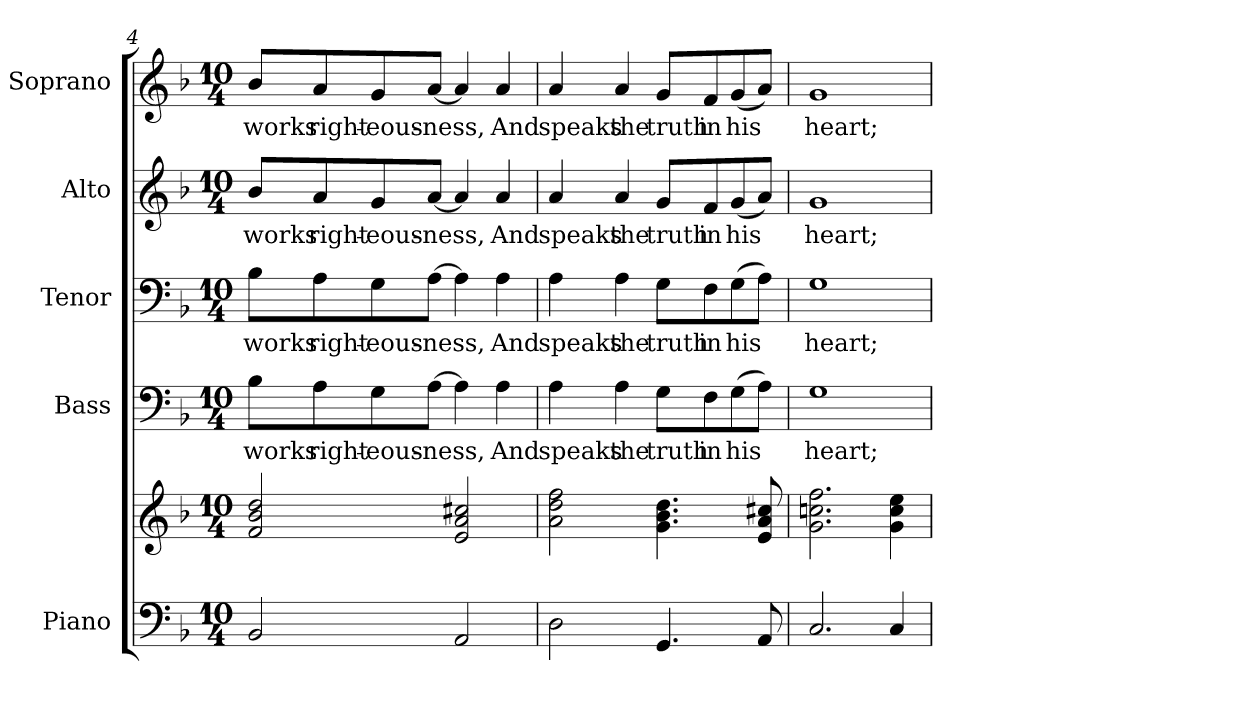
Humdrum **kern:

**kern	**kern	**kern	**text	**kern	**text	**kern	**text	**kern	**text
*part5	*part5	*part4	*part4	*part3	*part3	*part2	*part2	*part1	*part1
*staff6	*staff5	*staff4	*staff4	*staff3	*staff3	*staff2	*staff2	*staff1	*staff1
*I"Piano	*	*I"Bass	*	*I"Tenor	*	*I"Alto	*	*I"Soprano	*
*I'Pno.	*	*I'B.	*	*I'T.	*	*I'A.	*	*I'S.	*
*clefF4	*clefG2	*clefF4	*	*clefF4	*	*clefG2	*	*clefG2	*
*k[b-]	*k[b-]	*k[b-]	*	*k[b-]	*	*k[b-]	*	*k[b-]	*
*d:	*d:	*d:	*	*d:	*	*d:	*	*d:	*
*M10/4	*M10/4	*M10/4	*	*M10/4	*	*M10/4	*	*M10/4	*
=4	=4	=4	=4	=4	=4	=4	=4	=4	=4
!	!	!	!LO:LY:b:color=#000000	!	!	!	!	!	!
!	!	!	!	!	!LO:LY:b:color=#000000	!	!	!	!
!	!	!	!	!	!	!	!LO:LY:b:color=#000000	!	!
!	!	!	!	!	!	!	!	!	!LO:LY:b:color=#000000
2BB-i/	2fi/ 2b-i 2ddi	8B-i\L	works	8B-i\L	works	8b-i/L	works	8b-i/L	works
!	!	!	!LO:LY:b:color=#000000	!	!	!	!	!	!
!	!	!	!	!	!LO:LY:b:color=#000000	!	!	!	!
!	!	!	!	!	!	!	!LO:LY:b:color=#000000	!	!
!	!	!	!	!	!	!	!	!	!LO:LY:b:color=#000000
.	.	8Ai\	right-	8Ai\	right-	8ai/	right-	8ai/	right-
!	!	!	!LO:LY:b:color=#000000	!	!	!	!	!	!
!	!	!	!	!	!LO:LY:b:color=#000000	!	!	!	!
!	!	!	!	!	!	!	!LO:LY:b:color=#000000	!	!
!	!	!	!	!	!	!	!	!	!LO:LY:b:color=#000000
.	.	8Gi\	-eous-	8Gi\	-eous-	8gi/	-eous-	8gi/	-eous-
!	!	!	!LO:LY:b:color=#000000	!	!	!	!	!	!
!	!	!	!	!	!LO:LY:b:color=#000000	!	!	!	!
!	!	!	!	!	!	!	!LO:LY:b:color=#000000	!	!
!	!	!	!	!	!	!	!	!	!LO:LY:b:color=#000000
.	.	[>8Ai\J	-ness,	[>8Ai\J	-ness,	[<8ai/J	-ness,	[<8ai/J	-ness,
2AAi/	2ei/ 2ai 2cc#Xi	4Ai\]	.	4Ai\]	.	4ai/]	.	4ai/]	.
!	!	!	!LO:LY:b:color=#000000	!	!	!	!	!	!
!	!	!	!	!	!LO:LY:b:color=#000000	!	!	!	!
!	!	!	!	!	!	!	!LO:LY:b:color=#000000	!	!
!	!	!	!	!	!	!	!	!	!LO:LY:b:color=#000000
.	.	4Ai\	And	4Ai\	And	4ai/	And	4ai/	And
!!LO:PB:g=z
=5	=5	=5	=5	=5	=5	=5	=5	=5	=5
!	!	!	!LO:LY:b:color=#000000	!	!	!	!	!	!
!	!	!	!	!	!LO:LY:b:color=#000000	!	!	!	!
!	!	!	!	!	!	!	!LO:LY:b:color=#000000	!	!
!	!	!	!	!	!	!	!	!	!LO:LY:b:color=#000000
2Di\	2ai\ 2ddi 2ffi	4Ai\	speaks	4Ai\	speaks	4ai/	speaks	4ai/	speaks
!	!	!	!LO:LY:b:color=#000000	!	!	!	!	!	!
!	!	!	!	!	!LO:LY:b:color=#000000	!	!	!	!
!	!	!	!	!	!	!	!LO:LY:b:color=#000000	!	!
!	!	!	!	!	!	!	!	!	!LO:LY:b:color=#000000
.	.	4Ai\	the	4Ai\	the	4ai/	the	4ai/	the
!	!	!	!LO:LY:b:color=#000000	!	!	!	!	!	!
!	!	!	!	!	!LO:LY:b:color=#000000	!	!	!	!
!	!	!	!	!	!	!	!LO:LY:b:color=#000000	!	!
!	!	!	!	!	!	!	!	!	!LO:LY:b:color=#000000
4.GGi/	4.gi\ 4.b-i 4.ddi	8Gi\L	truth	8Gi\L	truth	8gi/L	truth	8gi/L	truth
!	!	!	!LO:LY:b:color=#000000	!	!	!	!	!	!
!	!	!	!	!	!LO:LY:b:color=#000000	!	!	!	!
!	!	!	!	!	!	!	!LO:LY:b:color=#000000	!	!
!	!	!	!	!	!	!	!	!	!LO:LY:b:color=#000000
.	.	8Fi\	in	8Fi\	in	8fi/	in	8fi/	in
!	!	!	!LO:LY:b:color=#000000	!	!	!	!	!	!
!	!	!	!	!	!LO:LY:b:color=#000000	!	!	!	!
!	!	!	!	!	!	!	!LO:LY:b:color=#000000	!	!
!	!	!	!	!	!	!	!	!	!LO:LY:b:color=#000000
.	.	(8Gi\	his	(8Gi\	his	(8gi/	his	(8gi/	his
8AAi/	8ei/ 8ai 8cc#Xi	8Ai\J)	.	8Ai\J)	.	8ai/J)	.	8ai/J)	.
=6	=6	=6	=6	=6	=6	=6	=6	=6	=6
!	!	!	!LO:LY:b:color=#000000	!	!	!	!	!	!
!	!	!	!	!	!LO:LY:b:color=#000000	!	!	!	!
!	!	!	!	!	!	!	!LO:LY:b:color=#000000	!	!
!	!	!	!	!	!	!	!	!	!LO:LY:b:color=#000000
2.Ci/	2.gi\ 2.ccni 2.ffi	1Gi	heart;	1Gi	heart;	1gi	heart;	1gi	heart;
4Ci/	4gi\ 4cci 4eei	.	.	.	.	.	.	.	.
=	=	=	=	=	=	=	=	=	=
*-	*-	*-	*-	*-	*-	*-	*-	*-	*-
